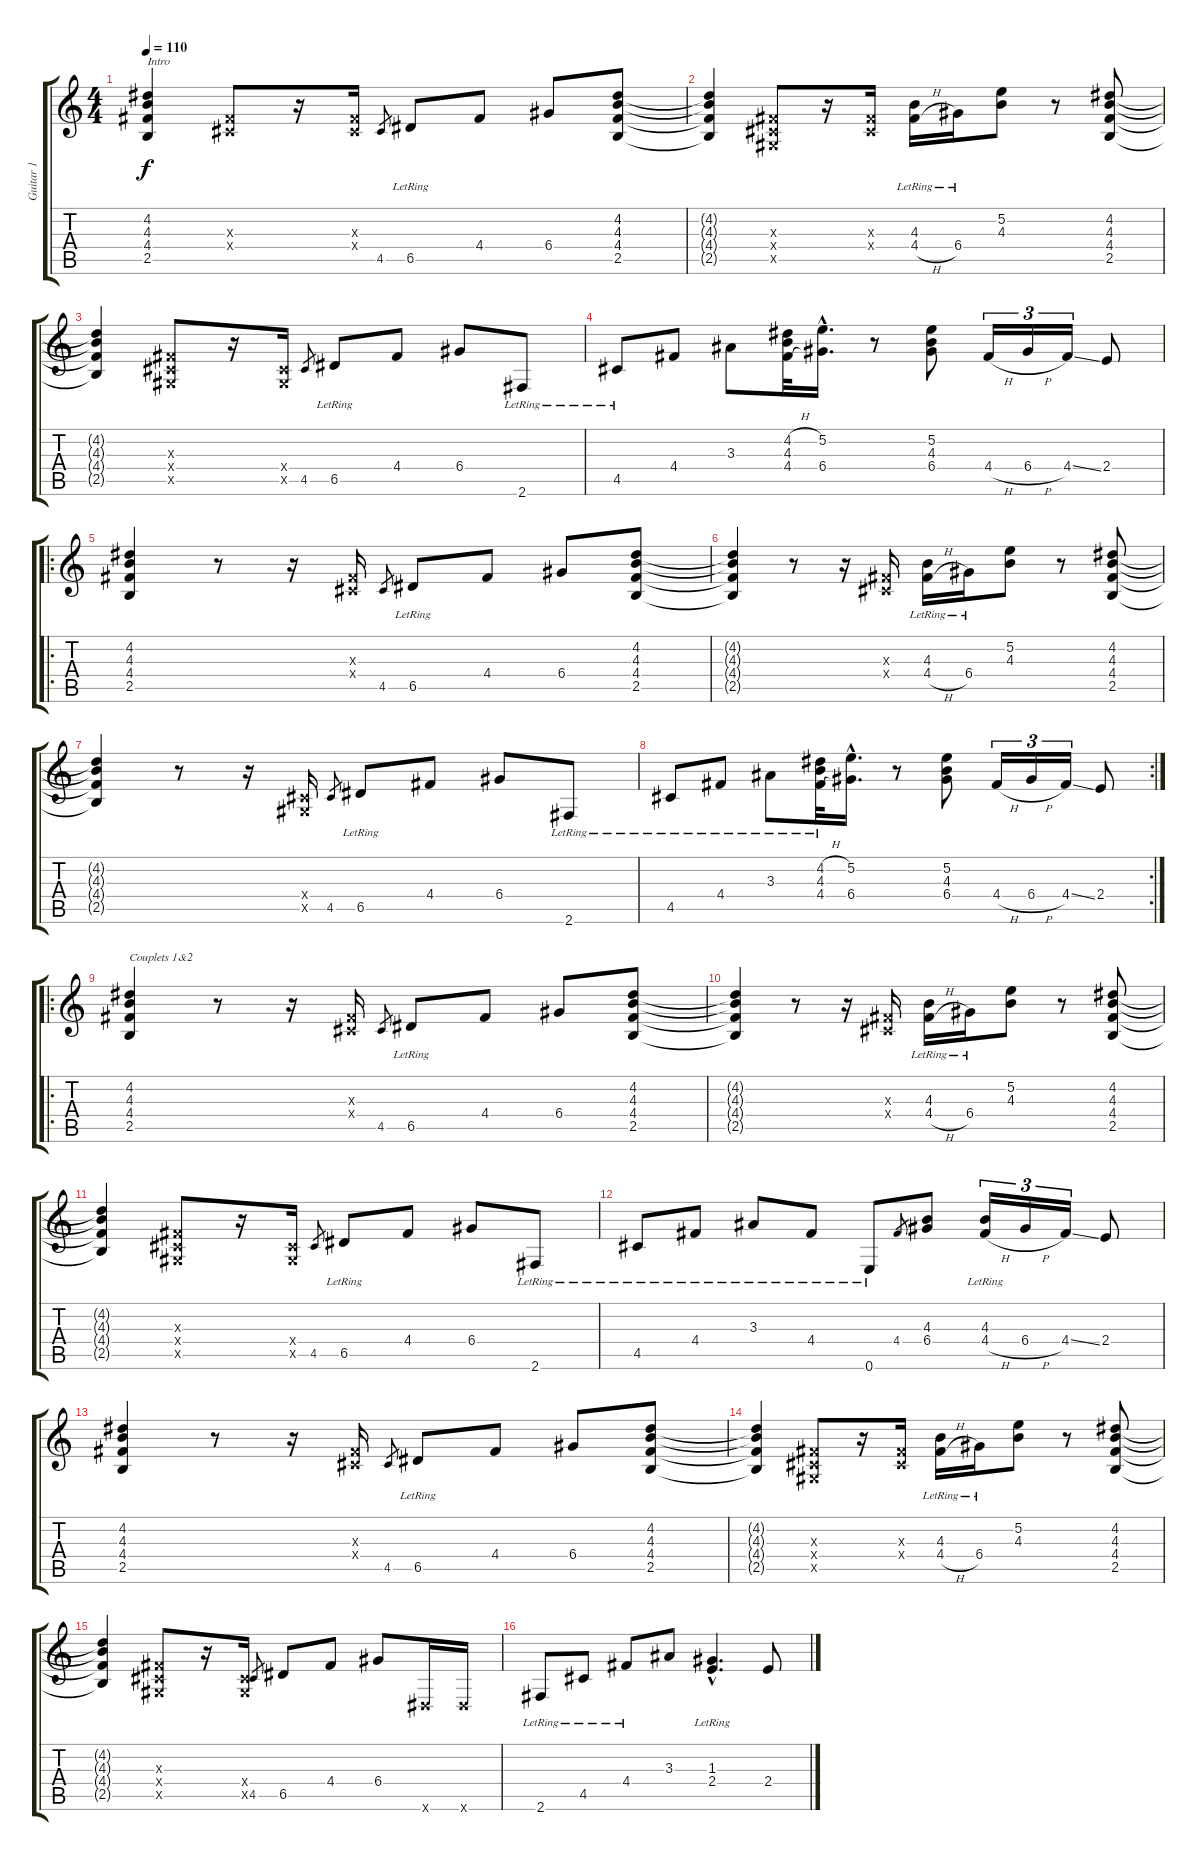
\track ("Guitar 1" "Guitar 1") {instrument acousticguitarsteel}
\staff {score tabs}
\tuning (E4 B3 G3 D3 A2 E2) {hide}
\ts (4 4)
\tempo 110
\clef g2
\ks c
(4.2 4.3 4.4 2.5).4{txt "Intro" dy f instrument acousticguitarsteel} (-1.3{x} -1.4{x}).8 r.16 (-1.3{x} -1.4{x}).16 4.5.8{gr} 6.5{lr}.8 4.4.8 6.4.8 (4.2 4.3 4.4 2.5).8 |
(4.2{t} 4.3{t} 4.4{t} 2.5{t}).4 (-1.3{x} -1.4{x} -1.5{x}).8 r.16 (-1.3{x} -1.4{x}).16 (4.3{lr} 4.4{h}).16 6.4{lr}.16 (5.2 4.3).8 r.8 (4.2 4.3 4.4 2.5).8 |
(4.2{t} 4.3{t} 4.4{t} 2.5{t}).4 (-1.3{x} -1.4{x} -1.5{x}).8 r.16 (-1.4{x} -1.5{x}).16 4.5.8{gr} 6.5{lr}.8 4.4.8 6.4.8 2.6{lr}.8 |
4.5{lr}.8 4.4.8 3.3.8 (4.2{h} 4.3 4.4{h}).32 (5.2{hac} 6.4{hac}).16{d} r.8 (5.2 4.3 6.4).8 4.4{h}.16{tu (3 2)} 6.4{h}.16{tu (3 2)} 4.4{ss}.16{tu (3 2)} 2.4.8 |
\ro
(4.2 4.3 4.4 2.5).4 r.8 r.16 (-1.3{x} -1.4{x}).16 4.5.8{gr} 6.5{lr}.8 4.4.8 6.4.8 (4.2 4.3 4.4 2.5).8 |
(4.2{t} 4.3{t} 4.4{t} 2.5{t}).4 r.8 r.16 (-1.3{x} -1.4{x}).16 (4.3{lr} 4.4{h}).16 6.4{lr}.16 (5.2 4.3).8 r.8 (4.2 4.3 4.4 2.5).8 |
(4.2{t} 4.3{t} 4.4{t} 2.5{t}).4 r.8 r.16 (-1.4{x} -1.5{x}).16 4.5.8{gr} 6.5{lr}.8 4.4.8 6.4.8 2.6{lr}.8 |
\rc 2
4.5{lr}.8 4.4{lr}.8 3.3{lr}.8 (4.2{h} 4.3{lr} 4.4{h}).32 (5.2{hac} 6.4{hac}).16{d} r.8 (5.2 4.3 6.4).8 4.4{h}.16{tu (3 2)} 6.4{h}.16{tu (3 2)} 4.4{ss}.16{tu (3 2)} 2.4.8 |
\ro
(4.2 4.3 4.4 2.5).4{txt "Couplets 1&2"} r.8 r.16 (-1.3{x} -1.4{x}).16 4.5.8{gr} 6.5{lr}.8 4.4.8 6.4.8 (4.2 4.3 4.4 2.5).8 |
(4.2{t} 4.3{t} 4.4{t} 2.5{t}).4 r.8 r.16 (-1.3{x} -1.4{x}).16 (4.3{lr} 4.4{h}).16 6.4{lr}.16 (5.2 4.3).8 r.8 (4.2 4.3 4.4 2.5).8 |
(4.2{t} 4.3{t} 4.4{t} 2.5{t}).4 (-1.3{x} -1.4{x} -1.5{x}).8 r.16 (-1.4{x} -1.5{x}).16 4.5.8{gr} 6.5{lr}.8 4.4.8 6.4.8 2.6{lr}.8 |
4.5{lr}.8 4.4{lr}.8 3.3{lr}.8 4.4{lr}.8 0.6{lr}.8 4.4.8{gr} (4.3 6.4).8 (4.3{lr} 4.4{h}).16{tu (3 2)} 6.4{h}.16{tu (3 2)} 4.4{ss}.16{tu (3 2)} 2.4.8 |
(4.2 4.3 4.4 2.5).4 r.8 r.16 (-1.3{x} -1.4{x}).16 4.5.8{gr} 6.5{lr}.8 4.4.8 6.4.8 (4.2 4.3 4.4 2.5).8 |
(4.2{t} 4.3{t} 4.4{t} 2.5{t}).4 (-1.3{x} -1.4{x} -1.5{x}).8 r.16 (-1.3{x} -1.4{x}).16 (4.3{lr} 4.4{h}).16 6.4{lr}.16 (5.2 4.3).8 r.8 (4.2 4.3 4.4 2.5).8 |
(4.2{t} 4.3{t} 4.4{t} 2.5{t}).4 (-1.3{x} -1.4{x} -1.5{x}).8 r.16 (-1.4{x} -1.5{x}).16 4.5.8{gr} 6.5.8 4.4.8 6.4.8 -1.6{x}.16 -1.6{x}.16 |
2.6{lr}.8 4.5{lr}.8 4.4{lr}.8 3.3.8 (1.3{hac lr} 2.4{hac}).4{d} 2.4.8
